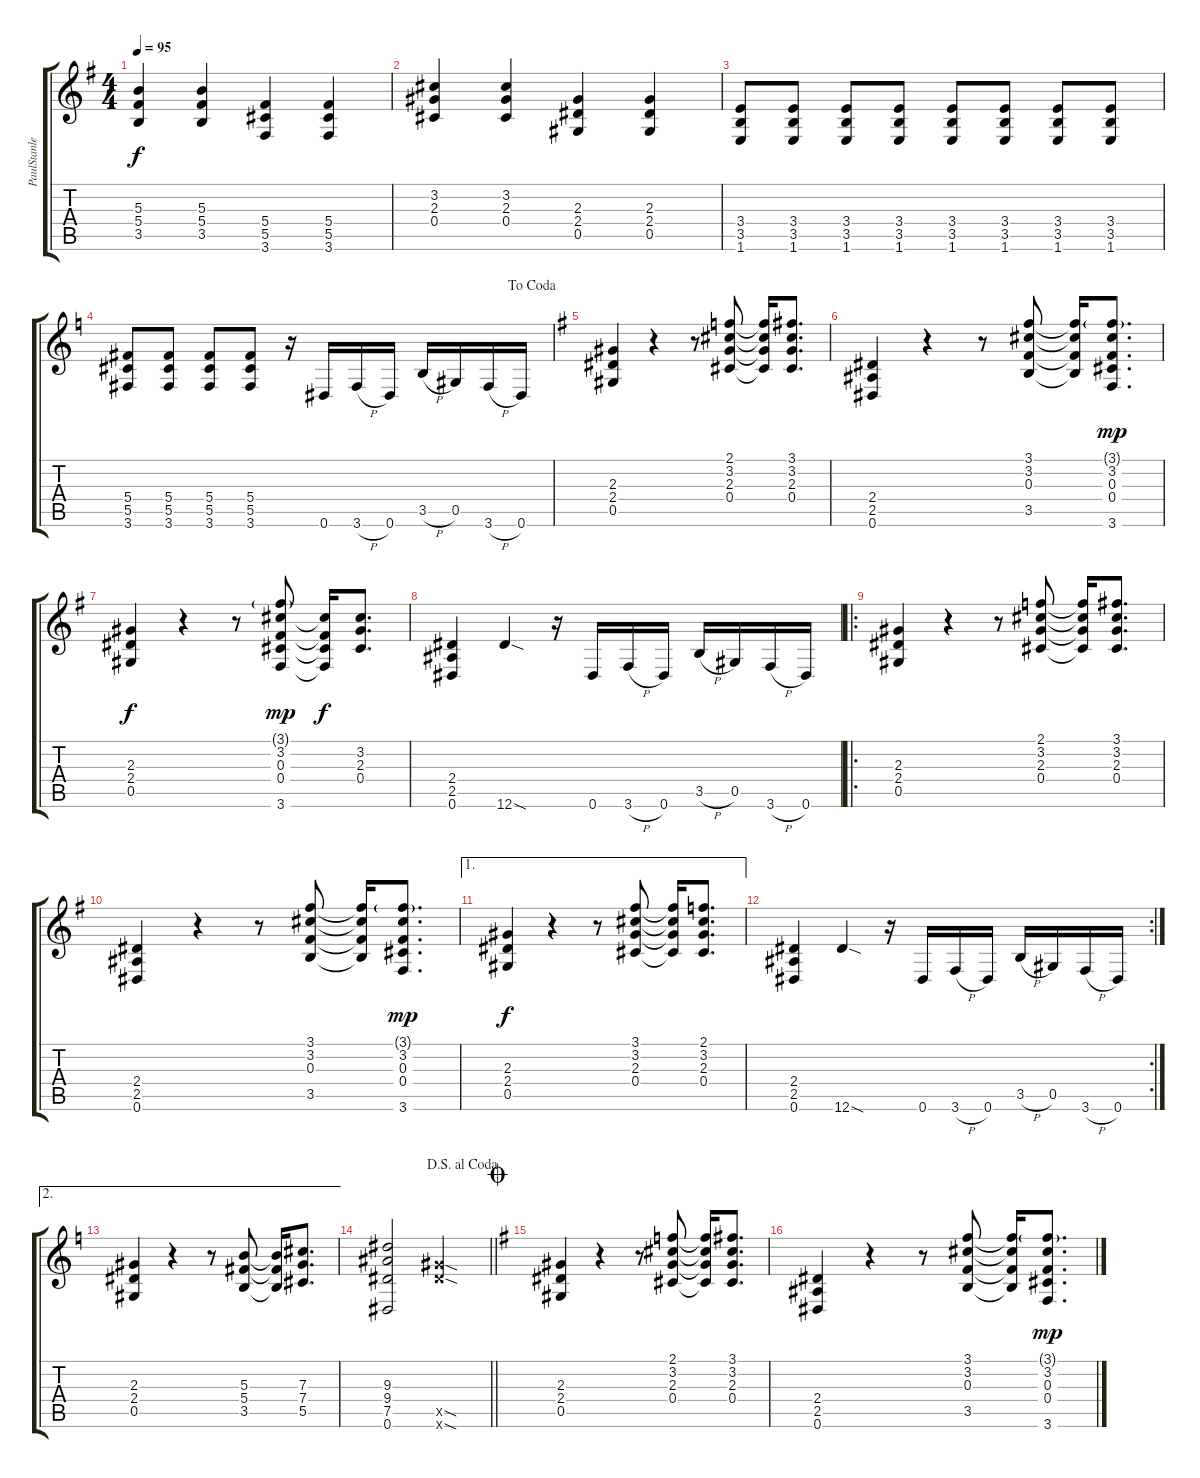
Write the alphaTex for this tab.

\track ("PaulStanley" "PaulStanle") {instrument overdrivenguitar}
\staff {score tabs}
\tuning (Eb4 Bb3 Gb3 Db3 Ab2 Eb2) {hide}
\ts (4 4)
\tempo 95
\clef g2
\ks eminor
(5.3 5.4 3.5).4{dy f} (5.3 5.4 3.5).4 (5.4 5.5 3.6).4 (5.4 5.5 3.6).4 |
(3.2 2.3 0.4).4 (3.2 2.3 0.4).4 (2.3 2.4 0.5).4 (2.3 2.4 0.5).4 |
(3.4 3.5 1.6).8 (3.4 3.5 1.6).8 (3.4 3.5 1.6).8 (3.4 3.5 1.6).8 (3.4 3.5 1.6).8 (3.4 3.5 1.6).8 (3.4 3.5 1.6).8 (3.4 3.5 1.6).8 |
\jump dacoda
\ks c
(5.4 5.5 3.6).8 (5.4 5.5 3.6).8 (5.4 5.5 3.6).8 (5.4 5.5 3.6).8 r.16 0.6.16 3.6{h}.16 0.6.16 3.5{h}.16 0.5.16 3.6{h}.16 0.6.16 |
\ks eminor
(2.3 2.4 0.5).4 r.4 r.8 (2.1 3.2 2.3 0.4).8 (2.1{t} 3.2{t} 2.3{t} 0.4{t}).16 (3.1 3.2 2.3 0.4).8{d} |
(2.4 2.5 0.6).4 r.4 r.8 (3.1 3.2 0.3 3.5).8 (3.1{t} 3.2{t} 0.3{t} 3.5{t}).16 (3.1{g} 3.2 0.3 0.4 3.6).8{d dy mp} |
(2.3 2.4 0.5).4{dy f} r.4 r.8 (3.1{g} 3.2 0.3 0.4 3.6).8{dy mp} (3.2{t} 0.3{t} 0.4{t} 3.6{t}).16{dy f} (3.2 2.3 0.4).8{d} |
(2.4 2.5 0.6).4 12.6{sod}.4 r.16 0.6.16 3.6{h}.16 0.6.16 3.5{h}.16 0.5.16 3.6{h}.16 0.6.16 |
\ro
(2.3 2.4 0.5).4 r.4 r.8 (2.1 3.2 2.3 0.4).8 (2.1{t} 3.2{t} 2.3{t} 0.4{t}).16 (3.1 3.2 2.3 0.4).8{d} |
(2.4 2.5 0.6).4 r.4 r.8 (3.1 3.2 0.3 3.5).8 (3.1{t} 3.2{t} 0.3{t} 3.5{t}).16 (3.1{g} 3.2 0.3 0.4 3.6).8{d dy mp} |
\ae 1
(2.3 2.4 0.5).4{dy f} r.4 r.8 (3.1 3.2 2.3 0.4).8 (3.1{t} 3.2{t} 2.3{t} 0.4{t}).16 (2.1 3.2 2.3 0.4).8{d} |
\rc 2
(2.4 2.5 0.6).4 12.6{sod}.4 r.16 0.6.16 3.6{h}.16 0.6.16 3.5{h}.16 0.5.16 3.6{h}.16 0.6.16 |
\ae 2
\ks c
(2.3 2.4 0.5).4 r.4 r.8 (5.3 5.4 3.5).8 (5.3{t} 5.4{t} 3.5{t}).16 (7.3 7.4 5.5).8{d} |
\jump dalsegnoalcoda
\barLineRight lightlight
(9.3 9.4 7.5 0.6).2 (12.5{sod x} 12.6{sod x}).2 |
\jump coda
\ks eminor
(2.3 2.4 0.5).4 r.4 r.8 (2.1 3.2 2.3 0.4).8 (2.1{t} 3.2{t} 2.3{t} 0.4{t}).16 (3.1 3.2 2.3 0.4).8{d} |
(2.4 2.5 0.6).4 r.4 r.8 (3.1 3.2 0.3 3.5).8 (3.1{t} 3.2{t} 0.3{t} 3.5{t}).16 (3.1{g} 3.2 0.3 0.4 3.6).8{d dy mp}
